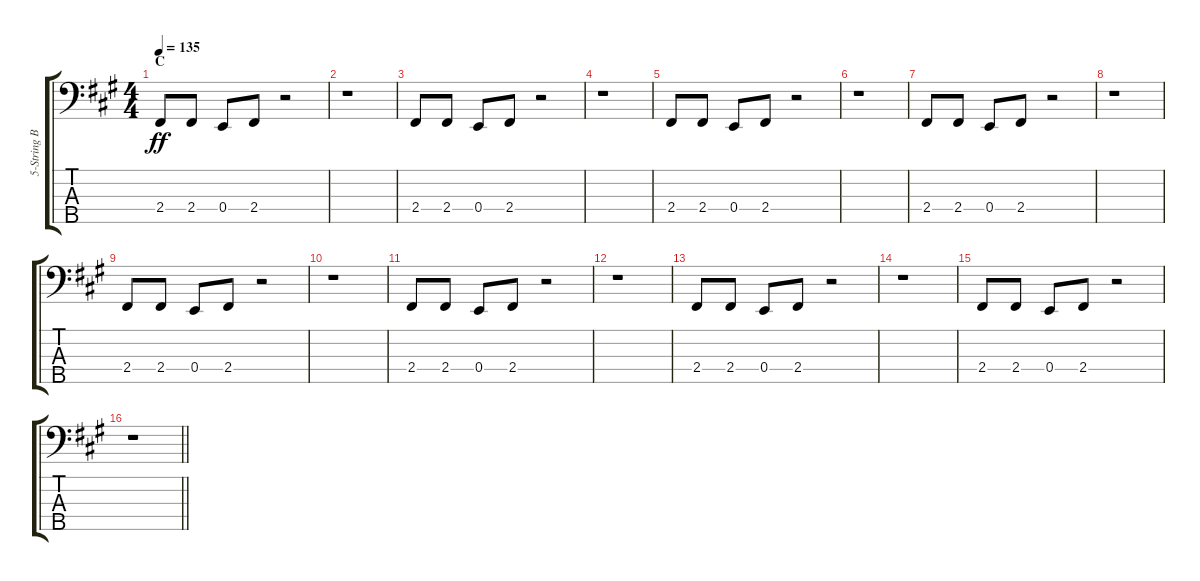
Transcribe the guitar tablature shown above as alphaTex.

\track ("5-String Bass" "5-String B") {instrument electricbassfinger}
\staff {score tabs}
\tuning (G2 D2 A1 E1 B0) {hide}
\ts (4 4)
\section ("" "C")
\tempo 135
\clef f4
\ks a
2.4.8{dy ff} 2.4.8 0.4.8 2.4.8 r.2 |
r.1 |
2.4.8 2.4.8 0.4.8 2.4.8 r.2 |
r.1 |
2.4.8 2.4.8 0.4.8 2.4.8 r.2 |
r.1 |
2.4.8 2.4.8 0.4.8 2.4.8 r.2 |
r.1 |
2.4.8 2.4.8 0.4.8 2.4.8 r.2 |
r.1 |
2.4.8 2.4.8 0.4.8 2.4.8 r.2 |
r.1 |
2.4.8 2.4.8 0.4.8 2.4.8 r.2 |
r.1 |
2.4.8 2.4.8 0.4.8 2.4.8 r.2 |
\barLineRight lightlight
r.1
